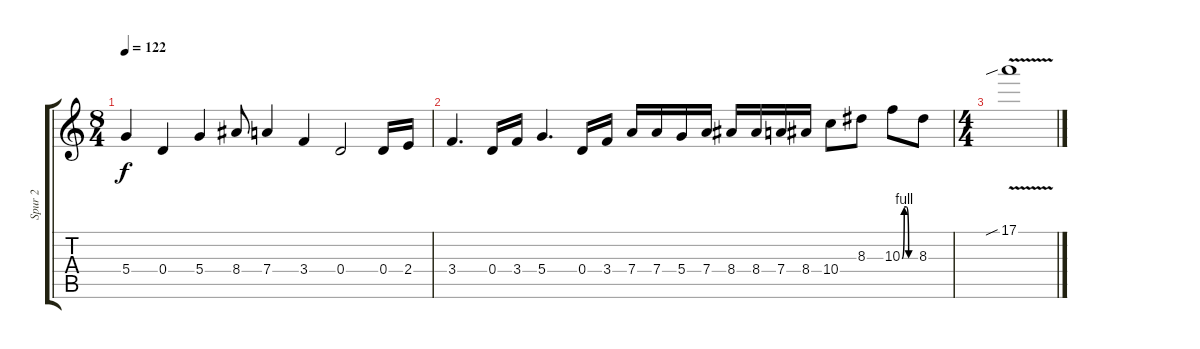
\track ("Spur 2" "Spur 2") {instrument distortionguitar}
\staff {score tabs}
\tuning (E4 B3 G3 D3 A2 D2) {hide}
\ts (8 4)
\tempo 122
\clef g2
\ks c
5.4.4{dy f} 0.4.4 5.4.4 8.4.8 7.4.4 3.4.4 0.4.2 0.4.16 2.4.16 |
3.4.4{d} 0.4.16 3.4.16 5.4.4{d} 0.4.16 3.4.16 7.4.16 7.4.16 5.4.16 7.4.16 8.4.16 8.4.16 7.4.16 8.4.16 10.4.8 8.3.8 10.3{be (custom 0 0 10 4 20 4 30 0 60 0)}.8 8.3.8 |
\ts (4 4)
17.1{v sib}.1
